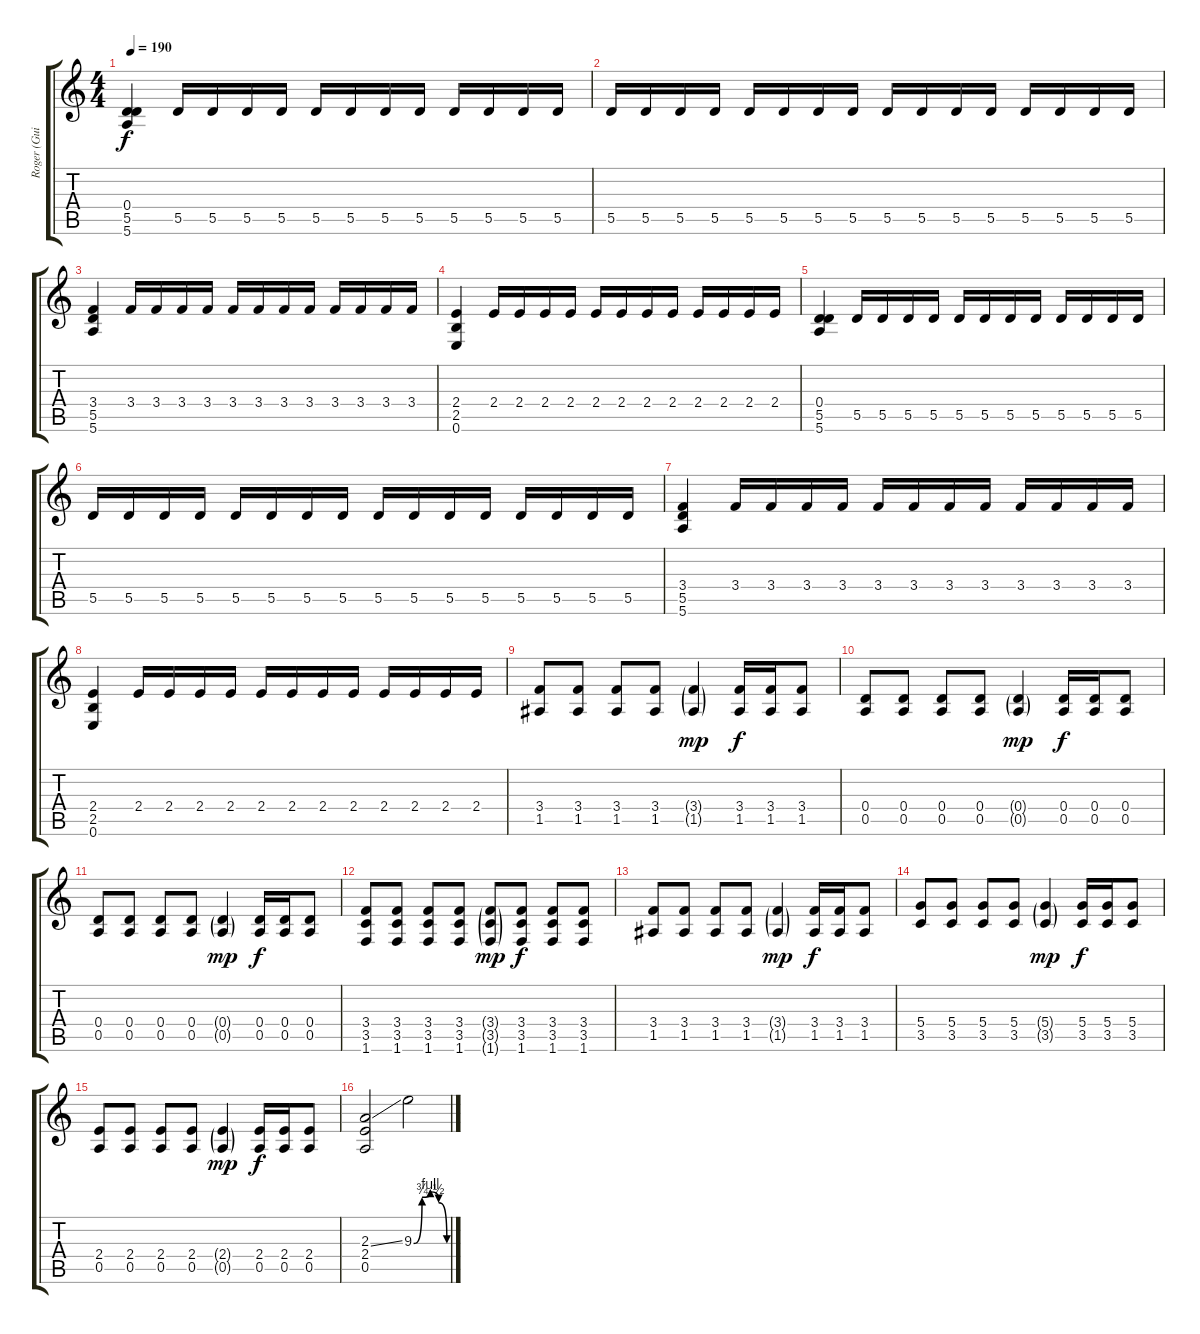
\track ("Roger (Guitar)" "Roger (Gui") {instrument distortionguitar}
\staff {score tabs}
\tuning (E4 B3 G3 D3 A2 E2) {hide}
\ts (4 4)
\tempo 190
\clef g2
\ks c
(0.4 5.5 5.6).4{dy f} 5.5.16 5.5.16 5.5.16 5.5.16 5.5.16 5.5.16 5.5.16 5.5.16 5.5.16 5.5.16 5.5.16 5.5.16 |
5.5.16 5.5.16 5.5.16 5.5.16 5.5.16 5.5.16 5.5.16 5.5.16 5.5.16 5.5.16 5.5.16 5.5.16 5.5.16 5.5.16 5.5.16 5.5.16 |
(3.4 5.5 5.6).4 3.4.16 3.4.16 3.4.16 3.4.16 3.4.16 3.4.16 3.4.16 3.4.16 3.4.16 3.4.16 3.4.16 3.4.16 |
(2.4 2.5 0.6).4 2.4.16 2.4.16 2.4.16 2.4.16 2.4.16 2.4.16 2.4.16 2.4.16 2.4.16 2.4.16 2.4.16 2.4.16 |
(0.4 5.5 5.6).4 5.5.16 5.5.16 5.5.16 5.5.16 5.5.16 5.5.16 5.5.16 5.5.16 5.5.16 5.5.16 5.5.16 5.5.16 |
5.5.16 5.5.16 5.5.16 5.5.16 5.5.16 5.5.16 5.5.16 5.5.16 5.5.16 5.5.16 5.5.16 5.5.16 5.5.16 5.5.16 5.5.16 5.5.16 |
(3.4 5.5 5.6).4 3.4.16 3.4.16 3.4.16 3.4.16 3.4.16 3.4.16 3.4.16 3.4.16 3.4.16 3.4.16 3.4.16 3.4.16 |
(2.4 2.5 0.6).4 2.4.16 2.4.16 2.4.16 2.4.16 2.4.16 2.4.16 2.4.16 2.4.16 2.4.16 2.4.16 2.4.16 2.4.16 |
(3.4 1.5).8 (3.4 1.5).8 (3.4 1.5).8 (3.4 1.5).8 (3.4{g} 1.5{g}).4{dy mp} (3.4 1.5).16{dy f} (3.4 1.5).16 (3.4 1.5).8 |
(0.4 0.5).8 (0.4 0.5).8 (0.4 0.5).8 (0.4 0.5).8 (0.4{g} 0.5{g}).4{dy mp} (0.4 0.5).16{dy f} (0.4 0.5).16 (0.4 0.5).8 |
(0.4 0.5).8 (0.4 0.5).8 (0.4 0.5).8 (0.4 0.5).8 (0.4{g} 0.5{g}).4{dy mp} (0.4 0.5).16{dy f} (0.4 0.5).16 (0.4 0.5).8 |
(3.4 3.5 1.6).8 (3.4 3.5 1.6).8 (3.4 3.5 1.6).8 (3.4 3.5 1.6).8 (3.4{g} 3.5{g} 1.6{g}).8{dy mp} (3.4 3.5 1.6).8{dy f} (3.4 3.5 1.6).8 (3.4 3.5 1.6).8 |
(3.4 1.5).8 (3.4 1.5).8 (3.4 1.5).8 (3.4 1.5).8 (3.4{g} 1.5{g}).4{dy mp} (3.4 1.5).16{dy f} (3.4 1.5).16 (3.4 1.5).8 |
(5.4 3.5).8 (5.4 3.5).8 (5.4 3.5).8 (5.4 3.5).8 (5.4{g} 3.5{g}).4{dy mp} (5.4 3.5).16{dy f} (5.4 3.5).16 (5.4 3.5).8 |
(2.4 0.5).8 (2.4 0.5).8 (2.4 0.5).8 (2.4 0.5).8 (2.4{g} 0.5{g}).4{dy mp} (2.4 0.5).16{dy f} (2.4 0.5).16 (2.4 0.5).8 |
(2.3{ss} 2.4 0.5).2 9.3{be (custom 0 0 15 3 30 4 45 2 60 0)}.2
